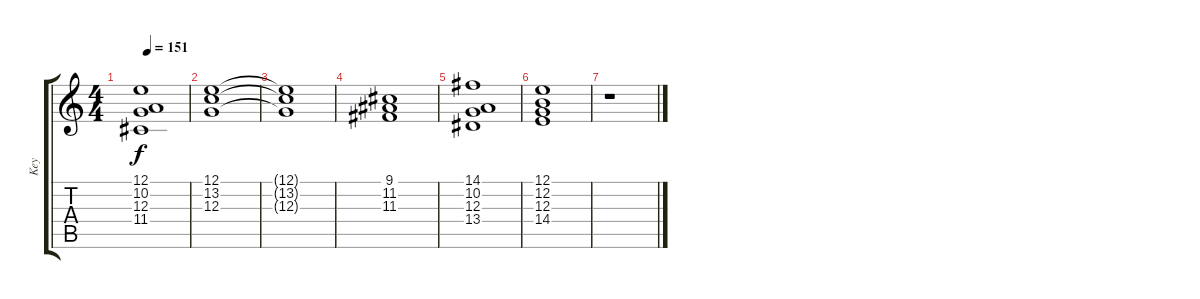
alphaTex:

\track ("Key" "Key") {instrument stringensemble1}
\staff {score tabs}
\tuning (E4 B3 G3 D3 A2 E2) {hide}
\ts (4 4)
\tempo 151
\clef g2
\ks c
(12.1 10.2 12.3 11.4).1{dy f} |
(12.1 13.2 12.3).1 |
(12.1{t} 13.2{t} 12.3{t}).1 |
(9.1 11.2 11.3).1 |
(14.1 10.2 12.3 13.4).1 |
(12.1 12.2 12.3 14.4).1 |
r.1
